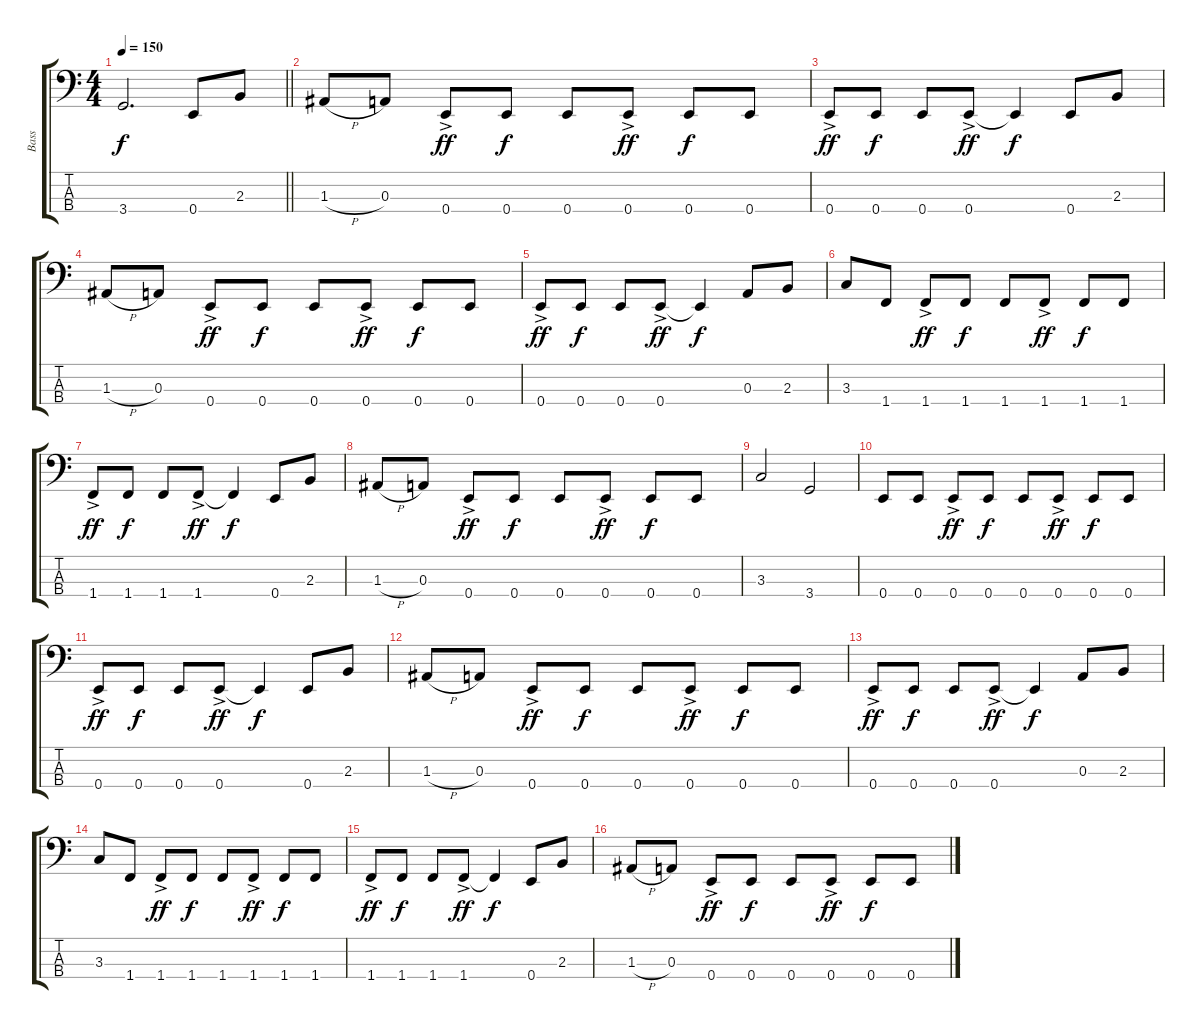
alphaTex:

\track ("Bass" "Bass") {instrument electricbassfinger}
\staff {score tabs}
\tuning (G2 D2 A1 E1) {hide}
\ts (4 4)
\tempo 150
\clef f4
\barLineRight lightlight
\ks c
3.4.2{d dy f} 0.4.8 2.3.8 |
1.3{h}.8 0.3.8 0.4{ac}.8{dy ff} 0.4.8{dy f} 0.4.8 0.4{ac}.8{dy ff} 0.4.8{dy f} 0.4.8 |
0.4{ac}.8{dy ff} 0.4.8{dy f} 0.4.8 0.4{ac}.8{dy ff} 0.4{t}.4{dy f} 0.4.8 2.3.8 |
1.3{h}.8 0.3.8 0.4{ac}.8{dy ff} 0.4.8{dy f} 0.4.8 0.4{ac}.8{dy ff} 0.4.8{dy f} 0.4.8 |
0.4{ac}.8{dy ff} 0.4.8{dy f} 0.4.8 0.4{ac}.8{dy ff} 0.4{t}.4{dy f} 0.3.8 2.3.8 |
3.3.8 1.4.8 1.4{ac}.8{dy ff} 1.4.8{dy f} 1.4.8 1.4{ac}.8{dy ff} 1.4.8{dy f} 1.4.8 |
1.4{ac}.8{dy ff} 1.4.8{dy f} 1.4.8 1.4{ac}.8{dy ff} 1.4{t}.4{dy f} 0.4.8 2.3.8 |
1.3{h}.8 0.3.8 0.4{ac}.8{dy ff} 0.4.8{dy f} 0.4.8 0.4{ac}.8{dy ff} 0.4.8{dy f} 0.4.8 |
3.3.2 3.4.2 |
0.4.8 0.4.8 0.4{ac}.8{dy ff} 0.4.8{dy f} 0.4.8 0.4{ac}.8{dy ff} 0.4.8{dy f} 0.4.8 |
0.4{ac}.8{dy ff} 0.4.8{dy f} 0.4.8 0.4{ac}.8{dy ff} 0.4{t}.4{dy f} 0.4.8 2.3.8 |
1.3{h}.8 0.3.8 0.4{ac}.8{dy ff} 0.4.8{dy f} 0.4.8 0.4{ac}.8{dy ff} 0.4.8{dy f} 0.4.8 |
0.4{ac}.8{dy ff} 0.4.8{dy f} 0.4.8 0.4{ac}.8{dy ff} 0.4{t}.4{dy f} 0.3.8 2.3.8 |
3.3.8 1.4.8 1.4{ac}.8{dy ff} 1.4.8{dy f} 1.4.8 1.4{ac}.8{dy ff} 1.4.8{dy f} 1.4.8 |
1.4{ac}.8{dy ff} 1.4.8{dy f} 1.4.8 1.4{ac}.8{dy ff} 1.4{t}.4{dy f} 0.4.8 2.3.8 |
1.3{h}.8 0.3.8 0.4{ac}.8{dy ff} 0.4.8{dy f} 0.4.8 0.4{ac}.8{dy ff} 0.4.8{dy f} 0.4.8
